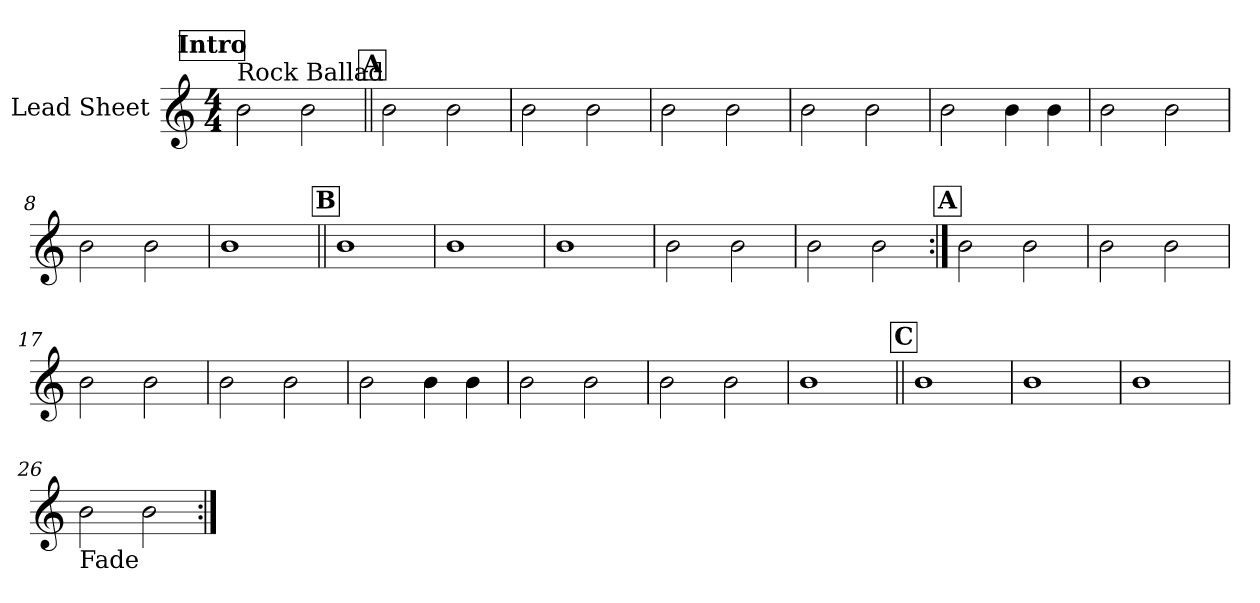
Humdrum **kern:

**kern
*part1
*staff1
*I"Lead Sheet
*clefG2
*k[]
*M4/4
*MM59
!!LO:REH:place=s1:a:fs=14:t=Intro
=1
!LO:TX:a:t=Rock Ballad
2b\
2b\
!!LO:LB:g=z
!!LO:REH:place=s1:a:fs=14:t=A
=2||
2b\
2b\
=3
2b\
2b\
=4
2b\
2b\
=5
2b\
2b\
!!LO:LB:g=z
=6
2b\
4b\
4b\
=7
2b\
2b\
=8
2b\
2b\
=9
1b
!!LO:LB:g=z
!!LO:REH:place=s1:a:fs=14:t=B
=10||
1b
=11
1b
=12
1b
=13
2b\
2b\
=14
2b\
2b\
!!LO:LB:g=z
!!LO:REH:place=s1:a:fs=14:t=A
=15:|!
2b\
2b\
=16
2b\
2b\
=17
2b\
2b\
=18
2b\
2b\
!!LO:LB:g=z
=19
2b\
4b\
4b\
=20
2b\
2b\
=21
2b\
2b\
=22
1b
!!LO:LB:g=z
!!LO:REH:place=s1:a:fs=14:t=C
=23||
1b
=24
1b
=25
1b
=26
!LO:TX:b:t=Fade
2b\
2b\
=:|!
*-
